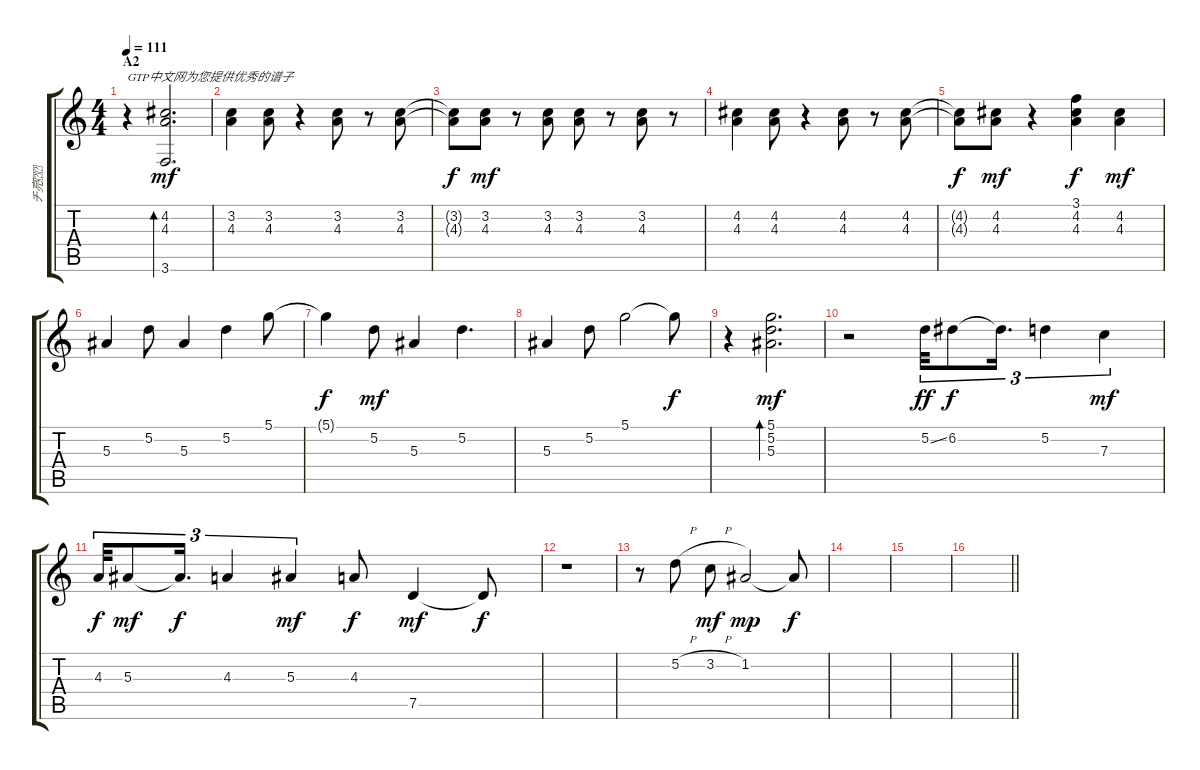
\track ("チ亮" "チ亮") {instrument acousticguitarsteel}
\staff {score tabs}
\tuning (D4 A3 F3 C3 G2 D2) {hide}
\ts (4 4)
\section ("" "A2")
\tempo 111
\clef g2
\ks c
r.4{txt "GTP中文网为您提供优秀的谱子" dy mf} (4.2 4.3 3.6).2{d bd 240} |
(3.2 4.3).4 (3.2 4.3).8 r.4 (3.2 4.3).8 r.8 (3.2 4.3).8 |
(3.2{t} 4.3{t}).8{dy f} (3.2 4.3).8{dy mf} r.8 (3.2 4.3).8 (3.2 4.3).8 r.8 (3.2 4.3).8 r.8 |
(4.2 4.3).4 (4.2 4.3).8 r.4 (4.2 4.3).8 r.8 (4.2 4.3).8 |
(4.2{t} 4.3{t}).8{dy f} (4.2 4.3).8{dy mf} r.4 (3.1 4.2 4.3).4{dy f} (4.2 4.3).4{dy mf} |
5.3.4 5.2.8 5.3.4 5.2.4 5.1.8 |
5.1{t}.4{dy f} 5.2.8{dy mf} 5.3.4 5.2.4{d} |
5.3.4 5.2.8 5.1.2 5.1{t}.8{dy f} |
r.4 (5.1 5.2 5.3).2{d bd 240 dy mf} |
r.2 5.2{ss}.32{tu (3 2) dy ff} 6.2.8{tu (3 2) dy f} 6.2{t}.16{d tu (3 2)} 5.2.4{tu (3 2)} 7.3.4{tu (3 2) dy mf} |
4.3.32{tu (3 2) dy f} 5.3.8{tu (3 2) dy mf} 5.3{t}.16{d tu (3 2) dy f} 4.3.4{tu (3 2)} 5.3.4{tu (3 2) dy mf} 4.3.8{dy f} 7.5.4{dy mf} 7.5{t}.8{dy f} |
r.1 |
r.8 5.2{h}.8 3.2{h}.8{dy mf} 1.2.2{dy mp} 1.2{t}.8{dy f} |
|
|
\barLineRight lightlight
